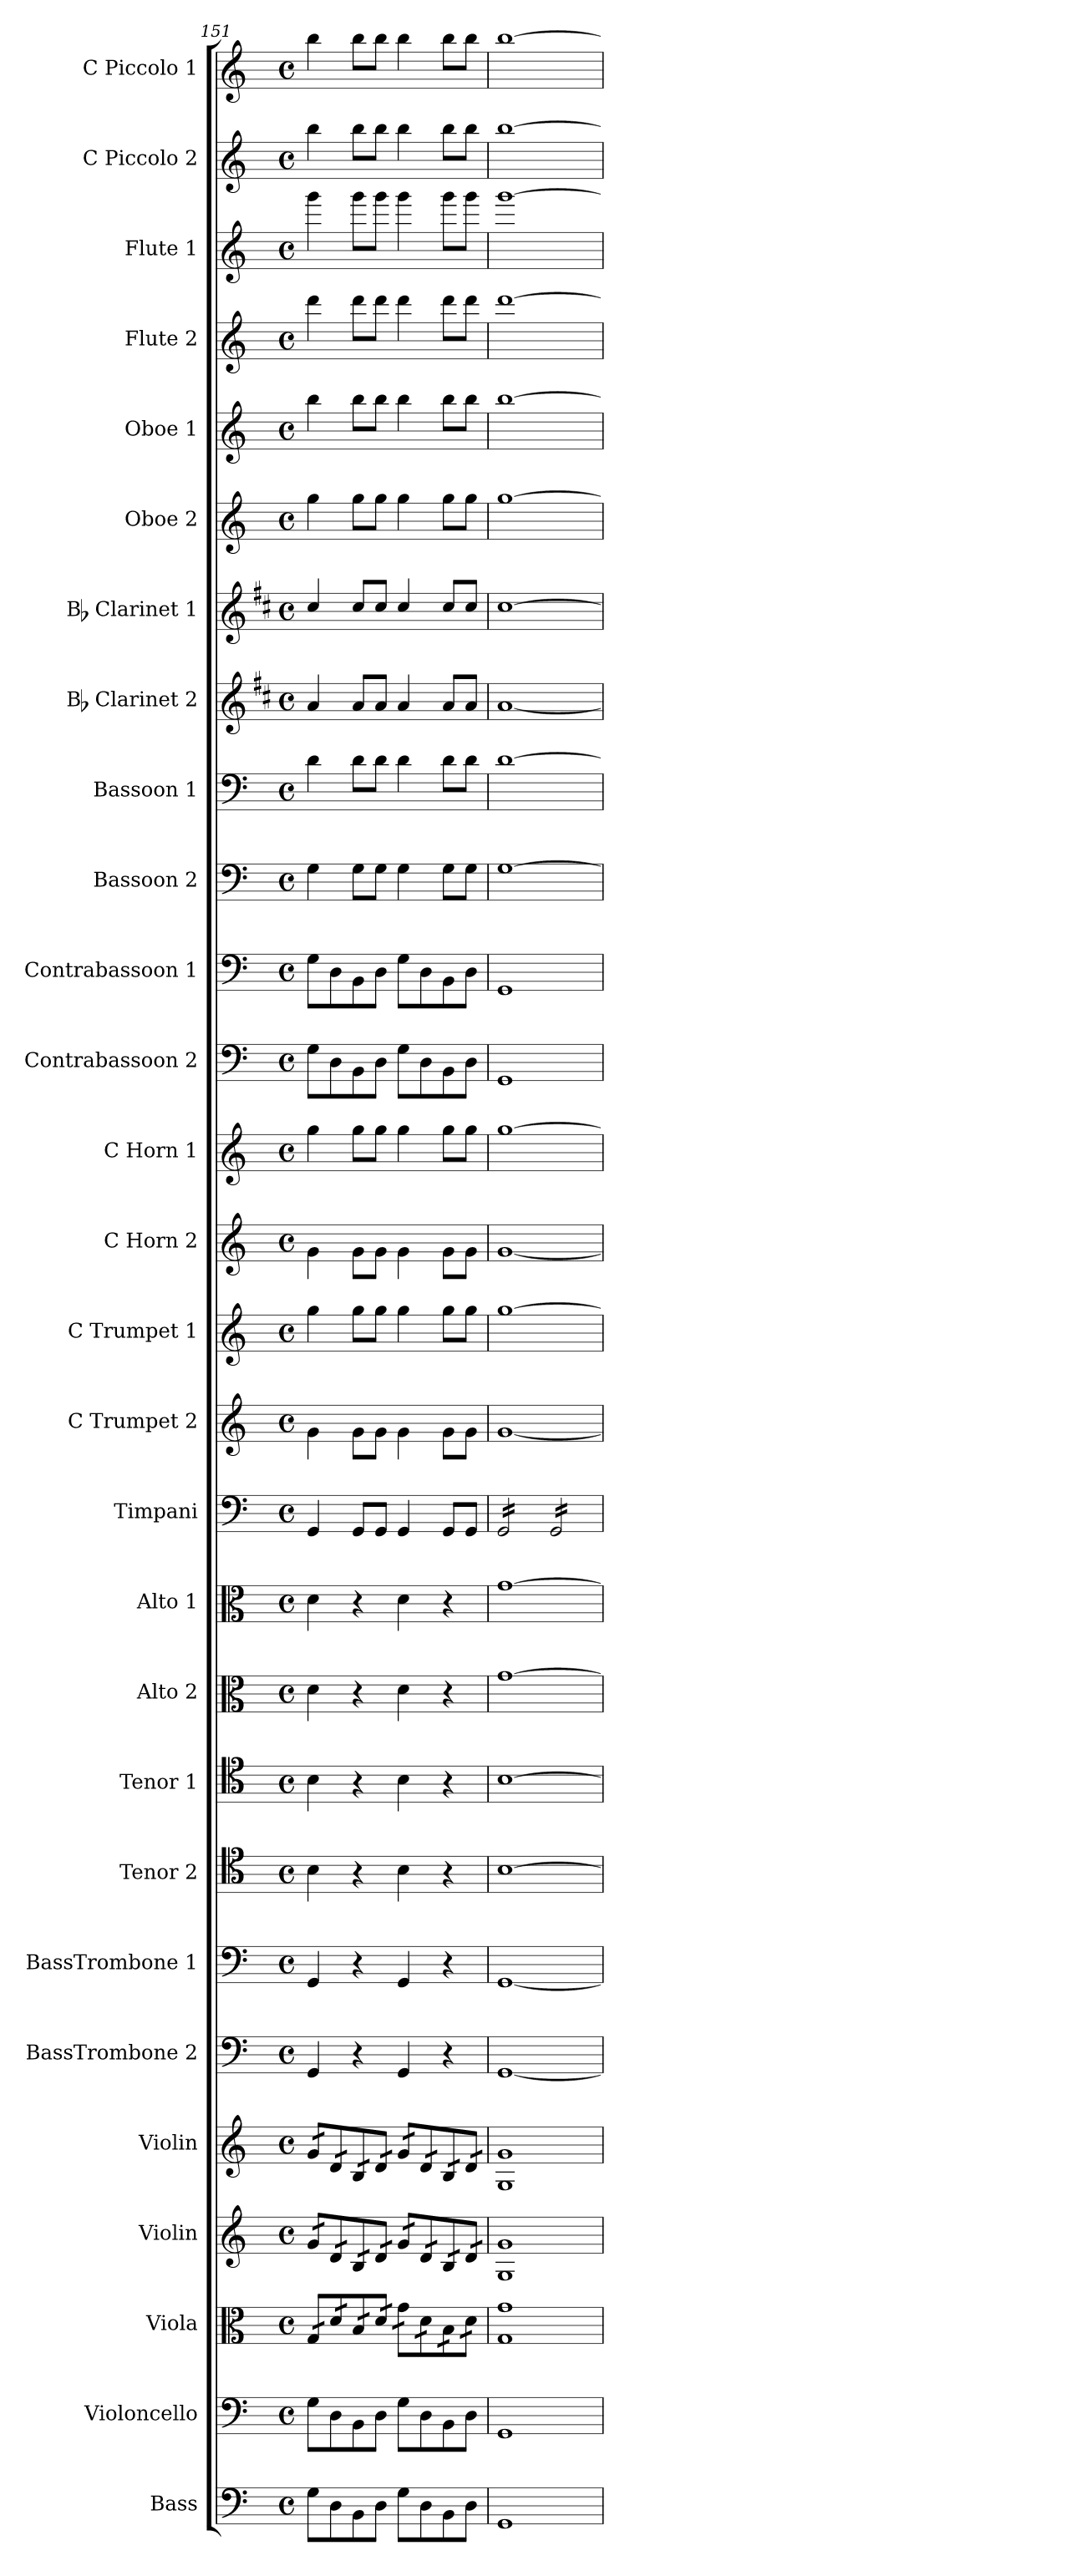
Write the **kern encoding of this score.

**kern	**kern	**kern	**kern	**kern	**kern	**kern	**kern	**kern	**kern	**kern	**kern	**kern	**kern	**kern	**kern	**kern	**kern	**kern	**kern	**kern	**kern	**kern	**kern	**kern	**kern	**kern	**kern
*part28	*part27	*part26	*part25	*part24	*part23	*part22	*part21	*part20	*part19	*part18	*part17	*part16	*part15	*part14	*part13	*part12	*part11	*part10	*part9	*part8	*part7	*part6	*part5	*part4	*part3	*part2	*part1
*staff28	*staff27	*staff26	*staff25	*staff24	*staff23	*staff22	*staff21	*staff20	*staff19	*staff18	*staff17	*staff16	*staff15	*staff14	*staff13	*staff12	*staff11	*staff10	*staff9	*staff8	*staff7	*staff6	*staff5	*staff4	*staff3	*staff2	*staff1
*I"Bass	*I"Violoncello	*I"Viola	*I"Violin	*I"Violin	*I"BassTrombone 2	*I"BassTrombone 1	*I"Tenor 2	*I"Tenor 1	*I"Alto 2	*I"Alto 1	*I"Timpani	*I"C Trumpet 2	*I"C Trumpet 1	*I"C Horn 2	*I"C Horn 1	*I"Contrabassoon 2	*I"Contrabassoon 1	*I"Bassoon 2	*I"Bassoon 1	*I"Bb Clarinet 2	*I"Bb Clarinet 1	*I"Oboe 2	*I"Oboe 1	*I"Flute 2	*I"Flute 1	*I"C Piccolo 2	*I"C Piccolo 1
*I'B	*I'Vc	*I'Vla	*I'Vln	*I'Vln	*I'BTrb 2	*I'BTrb 1	*I'T 2	*I'T 1	*I'A 2	*I'A 1	*I'Timp	*I'Tpt 2	*I'Tpt 1	*I'Hn 2	*I'Hn 1	*I'C Bsn 2	*I'C Bsn 1	*I'Bsn 2	*I'Bsn 1	*I'Cl 2	*I'Cl 1	*I'Ob 2	*I'Ob 1	*I'Fl 2	*I'Fl 1	*I'Picc 2	*I'Picc 1
*clefF4	*clefF4	*clefC3	*clefG2	*clefG2	*clefF4	*clefF4	*clefC4	*clefC4	*clefC3	*clefC3	*clefF4	*clefG2	*clefG2	*clefG2	*clefG2	*clefF4	*clefF4	*clefF4	*clefF4	*clefG2	*clefG2	*clefG2	*clefG2	*clefG2	*clefG2	*clefG2	*clefG2
*ITrd7c12	*	*	*	*	*	*	*	*	*	*	*	*	*	*ITrd7c12	*ITrd7c12	*ITrd7c12	*ITrd7c12	*	*	*ITrd1c2	*ITrd1c2	*	*	*	*	*ITrd-7c-12	*ITrd-7c-12
*k[]	*k[]	*k[]	*k[]	*k[]	*k[]	*k[]	*k[]	*k[]	*k[]	*k[]	*k[]	*k[]	*k[]	*k[]	*k[]	*k[]	*k[]	*k[]	*k[]	*k[]	*k[]	*k[]	*k[]	*k[]	*k[]	*k[]	*k[]
*M4/4	*M4/4	*M4/4	*M4/4	*M4/4	*M4/4	*M4/4	*M4/4	*M4/4	*M4/4	*M4/4	*M4/4	*M4/4	*M4/4	*M4/4	*M4/4	*M4/4	*M4/4	*M4/4	*M4/4	*M4/4	*M4/4	*M4/4	*M4/4	*M4/4	*M4/4	*M4/4	*M4/4
*met(c)	*met(c)	*met(c)	*met(c)	*met(c)	*met(c)	*met(c)	*met(c)	*met(c)	*met(c)	*met(c)	*met(c)	*met(c)	*met(c)	*met(c)	*met(c)	*met(c)	*met(c)	*met(c)	*met(c)	*met(c)	*met(c)	*met(c)	*met(c)	*met(c)	*met(c)	*met(c)	*met(c)
=151	=151	=151	=151	=151	=151	=151	=151	=151	=151	=151	=151	=151	=151	=151	=151	=151	=151	=151	=151	=151	=151	=151	=151	=151	=151	=151	=151
*	*	*tremolo	*	*	*	*	*	*	*	*	*	*	*	*	*	*	*	*	*	*	*	*	*	*	*	*	*
*	*	*	*tremolo	*	*	*	*	*	*	*	*	*	*	*	*	*	*	*	*	*	*	*	*	*	*	*	*
*	*	*	*	*tremolo	*	*	*	*	*	*	*	*	*	*	*	*	*	*	*	*	*	*	*	*	*	*	*
8GGL	8GL	16GLL	16gLL	16gLL	4GG	4GG	4B	4B	4d	4d	4GG	4g\	4gg\	4G\	4g\	8GGL	8GGL	4G\	4d\	4g/	4b/	4gg\	4bb\	4ddd\	4ggg\	4bbb	4bbb
.	.	16G	16g	16g	.	.	.	.	.	.	.	.	.	.	.	.	.	.	.	.	.	.	.	.	.	.	.
8DD	8D	16d	16d	16d	.	.	.	.	.	.	.	.	.	.	.	8DD	8DD	.	.	.	.	.	.	.	.	.	.
.	.	16d	16d	16d	.	.	.	.	.	.	.	.	.	.	.	.	.	.	.	.	.	.	.	.	.	.	.
8BBB	8BB	16B	16B	16B	4r	4r	4r	4r	4r	4r	8GGL	8g\L	8gg\L	8G\L	8g\L	8BBB	8BBB	8G\L	8d\L	8g/L	8b/L	8gg\L	8bb\L	8ddd\L	8ggg\L	8bbbL	8bbbL
.	.	16B	16B	16B	.	.	.	.	.	.	.	.	.	.	.	.	.	.	.	.	.	.	.	.	.	.	.
8DDJ	8DJ	16d	16d	16d	.	.	.	.	.	.	8GGJ	8g\J	8gg\J	8G\J	8g\J	8DDJ	8DDJ	8G\J	8d\J	8g/J	8b/J	8gg\J	8bb\J	8ddd\J	8ggg\J	8bbbJ	8bbbJ
.	.	16dJJ	16dJJ	16dJJ	.	.	.	.	.	.	.	.	.	.	.	.	.	.	.	.	.	.	.	.	.	.	.
8GGL	8GL	16gLL	16gLL	16gLL	4GG	4GG	4B	4B	4d	4d	4GG	4g\	4gg\	4G\	4g\	8GGL	8GGL	4G\	4d\	4g/	4b/	4gg\	4bb\	4ddd\	4ggg\	4bbb	4bbb
.	.	16g	16g	16g	.	.	.	.	.	.	.	.	.	.	.	.	.	.	.	.	.	.	.	.	.	.	.
8DD	8D	16d	16d	16d	.	.	.	.	.	.	.	.	.	.	.	8DD	8DD	.	.	.	.	.	.	.	.	.	.
.	.	16d	16d	16d	.	.	.	.	.	.	.	.	.	.	.	.	.	.	.	.	.	.	.	.	.	.	.
8BBB	8BB	16B	16B	16B	4r	4r	4r	4r	4r	4r	8GGL	8g\L	8gg\L	8G\L	8g\L	8BBB	8BBB	8G\L	8d\L	8g/L	8b/L	8gg\L	8bb\L	8ddd\L	8ggg\L	8bbbL	8bbbL
.	.	16B	16B	16B	.	.	.	.	.	.	.	.	.	.	.	.	.	.	.	.	.	.	.	.	.	.	.
8DDJ	8DJ	16d	16d	16d	.	.	.	.	.	.	8GGJ	8g\J	8gg\J	8G\J	8g\J	8DDJ	8DDJ	8G\J	8d\J	8g/J	8b/J	8gg\J	8bb\J	8ddd\J	8ggg\J	8bbbJ	8bbbJ
.	.	16dJJ	16dJJ	16dJJ	.	.	.	.	.	.	.	.	.	.	.	.	.	.	.	.	.	.	.	.	.	.	.
*	*	*	*	*Xtremolo	*	*	*	*	*	*	*	*	*	*	*	*	*	*	*	*	*	*	*	*	*	*	*
*	*	*	*Xtremolo	*	*	*	*	*	*	*	*	*	*	*	*	*	*	*	*	*	*	*	*	*	*	*	*
*	*	*Xtremolo	*	*	*	*	*	*	*	*	*	*	*	*	*	*	*	*	*	*	*	*	*	*	*	*	*
=152	=152	=152	=152	=152	=152	=152	=152	=152	=152	=152	=152	=152	=152	=152	=152	=152	=152	=152	=152	=152	=152	=152	=152	=152	=152	=152	=152
*	*	*	*	*	*	*	*	*	*	*	*tremolo	*	*	*	*	*	*	*	*	*	*	*	*	*	*	*	*
1GGG	1GG	1G 1g	1G 1g	1G 1g	[1GG	[1GG	[1B	[1B	[1g	[1g	16GGLL	[1g	[1gg	[1G	[1g	1GGG	1GGG	[1G	[1d	[1g	[1b	[1gg	[1bb	[1ddd	[1ggg	[1bbb	[1bbb
.	.	.	.	.	.	.	.	.	.	.	16GG	.	.	.	.	.	.	.	.	.	.	.	.	.	.	.	.
.	.	.	.	.	.	.	.	.	.	.	16GG	.	.	.	.	.	.	.	.	.	.	.	.	.	.	.	.
.	.	.	.	.	.	.	.	.	.	.	16GG	.	.	.	.	.	.	.	.	.	.	.	.	.	.	.	.
.	.	.	.	.	.	.	.	.	.	.	16GG	.	.	.	.	.	.	.	.	.	.	.	.	.	.	.	.
.	.	.	.	.	.	.	.	.	.	.	16GG	.	.	.	.	.	.	.	.	.	.	.	.	.	.	.	.
.	.	.	.	.	.	.	.	.	.	.	16GG	.	.	.	.	.	.	.	.	.	.	.	.	.	.	.	.
.	.	.	.	.	.	.	.	.	.	.	16GGJJ	.	.	.	.	.	.	.	.	.	.	.	.	.	.	.	.
.	.	.	.	.	.	.	.	.	.	.	16GGLL	.	.	.	.	.	.	.	.	.	.	.	.	.	.	.	.
.	.	.	.	.	.	.	.	.	.	.	16GG	.	.	.	.	.	.	.	.	.	.	.	.	.	.	.	.
.	.	.	.	.	.	.	.	.	.	.	16GG	.	.	.	.	.	.	.	.	.	.	.	.	.	.	.	.
.	.	.	.	.	.	.	.	.	.	.	16GG	.	.	.	.	.	.	.	.	.	.	.	.	.	.	.	.
.	.	.	.	.	.	.	.	.	.	.	16GG	.	.	.	.	.	.	.	.	.	.	.	.	.	.	.	.
.	.	.	.	.	.	.	.	.	.	.	16GG	.	.	.	.	.	.	.	.	.	.	.	.	.	.	.	.
.	.	.	.	.	.	.	.	.	.	.	16GG	.	.	.	.	.	.	.	.	.	.	.	.	.	.	.	.
.	.	.	.	.	.	.	.	.	.	.	16GGJJ	.	.	.	.	.	.	.	.	.	.	.	.	.	.	.	.
*	*	*	*	*	*	*	*	*	*	*	*Xtremolo	*	*	*	*	*	*	*	*	*	*	*	*	*	*	*	*
=	=	=	=	=	=	=	=	=	=	=	=	=	=	=	=	=	=	=	=	=	=	=	=	=	=	=	=
*-	*-	*-	*-	*-	*-	*-	*-	*-	*-	*-	*-	*-	*-	*-	*-	*-	*-	*-	*-	*-	*-	*-	*-	*-	*-	*-	*-
